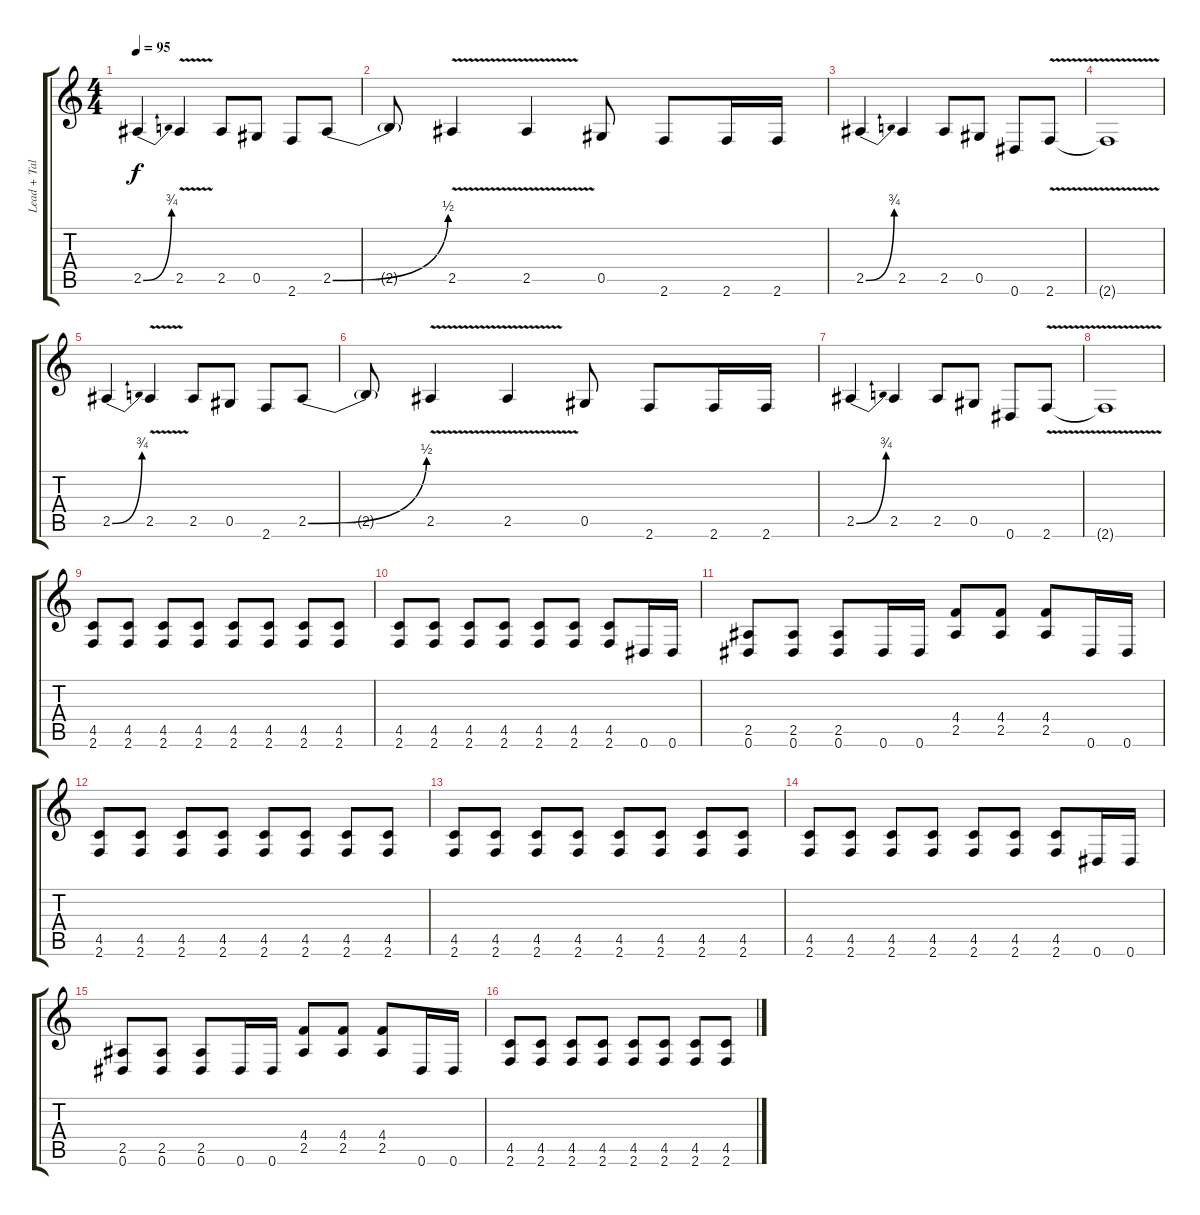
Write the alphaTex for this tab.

\track ("Lead + Talk Box" "Lead + Tal") {instrument distortionguitar}
\staff {score tabs}
\tuning (Eb4 Bb3 Gb3 Db3 Ab2 Eb2) {hide}
\ts (4 4)
\tempo 95
\clef g2
\ks c
2.5{be (bend 0 0 60 3)}.4{dy f} 2.5{v}.4 2.5.8 0.5.8 2.6.8 2.5{be (bend 0 0 60 2)}.8 |
2.5{t}.8 2.5{v}.4 2.5{v}.4 0.5.8 2.6.8 2.6.16 2.6.16 |
2.5{be (bend 0 0 60 3)}.4 2.5.4 2.5.8 0.5.8 0.6.8 2.6{v}.8 |
2.6{t}.1 |
2.5{be (bend 0 0 60 3)}.4 2.5{v}.4 2.5.8 0.5.8 2.6.8 2.5{be (bend 0 0 60 2)}.8 |
2.5{t}.8 2.5{v}.4 2.5{v}.4 0.5.8 2.6.8 2.6.16 2.6.16 |
2.5{be (bend 0 0 60 3)}.4 2.5.4 2.5.8 0.5.8 0.6.8 2.6{v}.8 |
2.6{t}.1 |
(4.5 2.6).8 (4.5 2.6).8 (4.5 2.6).8 (4.5 2.6).8 (4.5 2.6).8 (4.5 2.6).8 (4.5 2.6).8 (4.5 2.6).8 |
(4.5 2.6).8 (4.5 2.6).8 (4.5 2.6).8 (4.5 2.6).8 (4.5 2.6).8 (4.5 2.6).8 (4.5 2.6).8 0.6.16 0.6.16 |
(2.5 0.6).8 (2.5 0.6).8 (2.5 0.6).8 0.6.16 0.6.16 (4.4 2.5).8 (4.4 2.5).8 (4.4 2.5).8 0.6.16 0.6.16 |
(4.5 2.6).8 (4.5 2.6).8 (4.5 2.6).8 (4.5 2.6).8 (4.5 2.6).8 (4.5 2.6).8 (4.5 2.6).8 (4.5 2.6).8 |
(4.5 2.6).8 (4.5 2.6).8 (4.5 2.6).8 (4.5 2.6).8 (4.5 2.6).8 (4.5 2.6).8 (4.5 2.6).8 (4.5 2.6).8 |
(4.5 2.6).8 (4.5 2.6).8 (4.5 2.6).8 (4.5 2.6).8 (4.5 2.6).8 (4.5 2.6).8 (4.5 2.6).8 0.6.16 0.6.16 |
(2.5 0.6).8 (2.5 0.6).8 (2.5 0.6).8 0.6.16 0.6.16 (4.4 2.5).8 (4.4 2.5).8 (4.4 2.5).8 0.6.16 0.6.16 |
(4.5 2.6).8 (4.5 2.6).8 (4.5 2.6).8 (4.5 2.6).8 (4.5 2.6).8 (4.5 2.6).8 (4.5 2.6).8 (4.5 2.6).8
